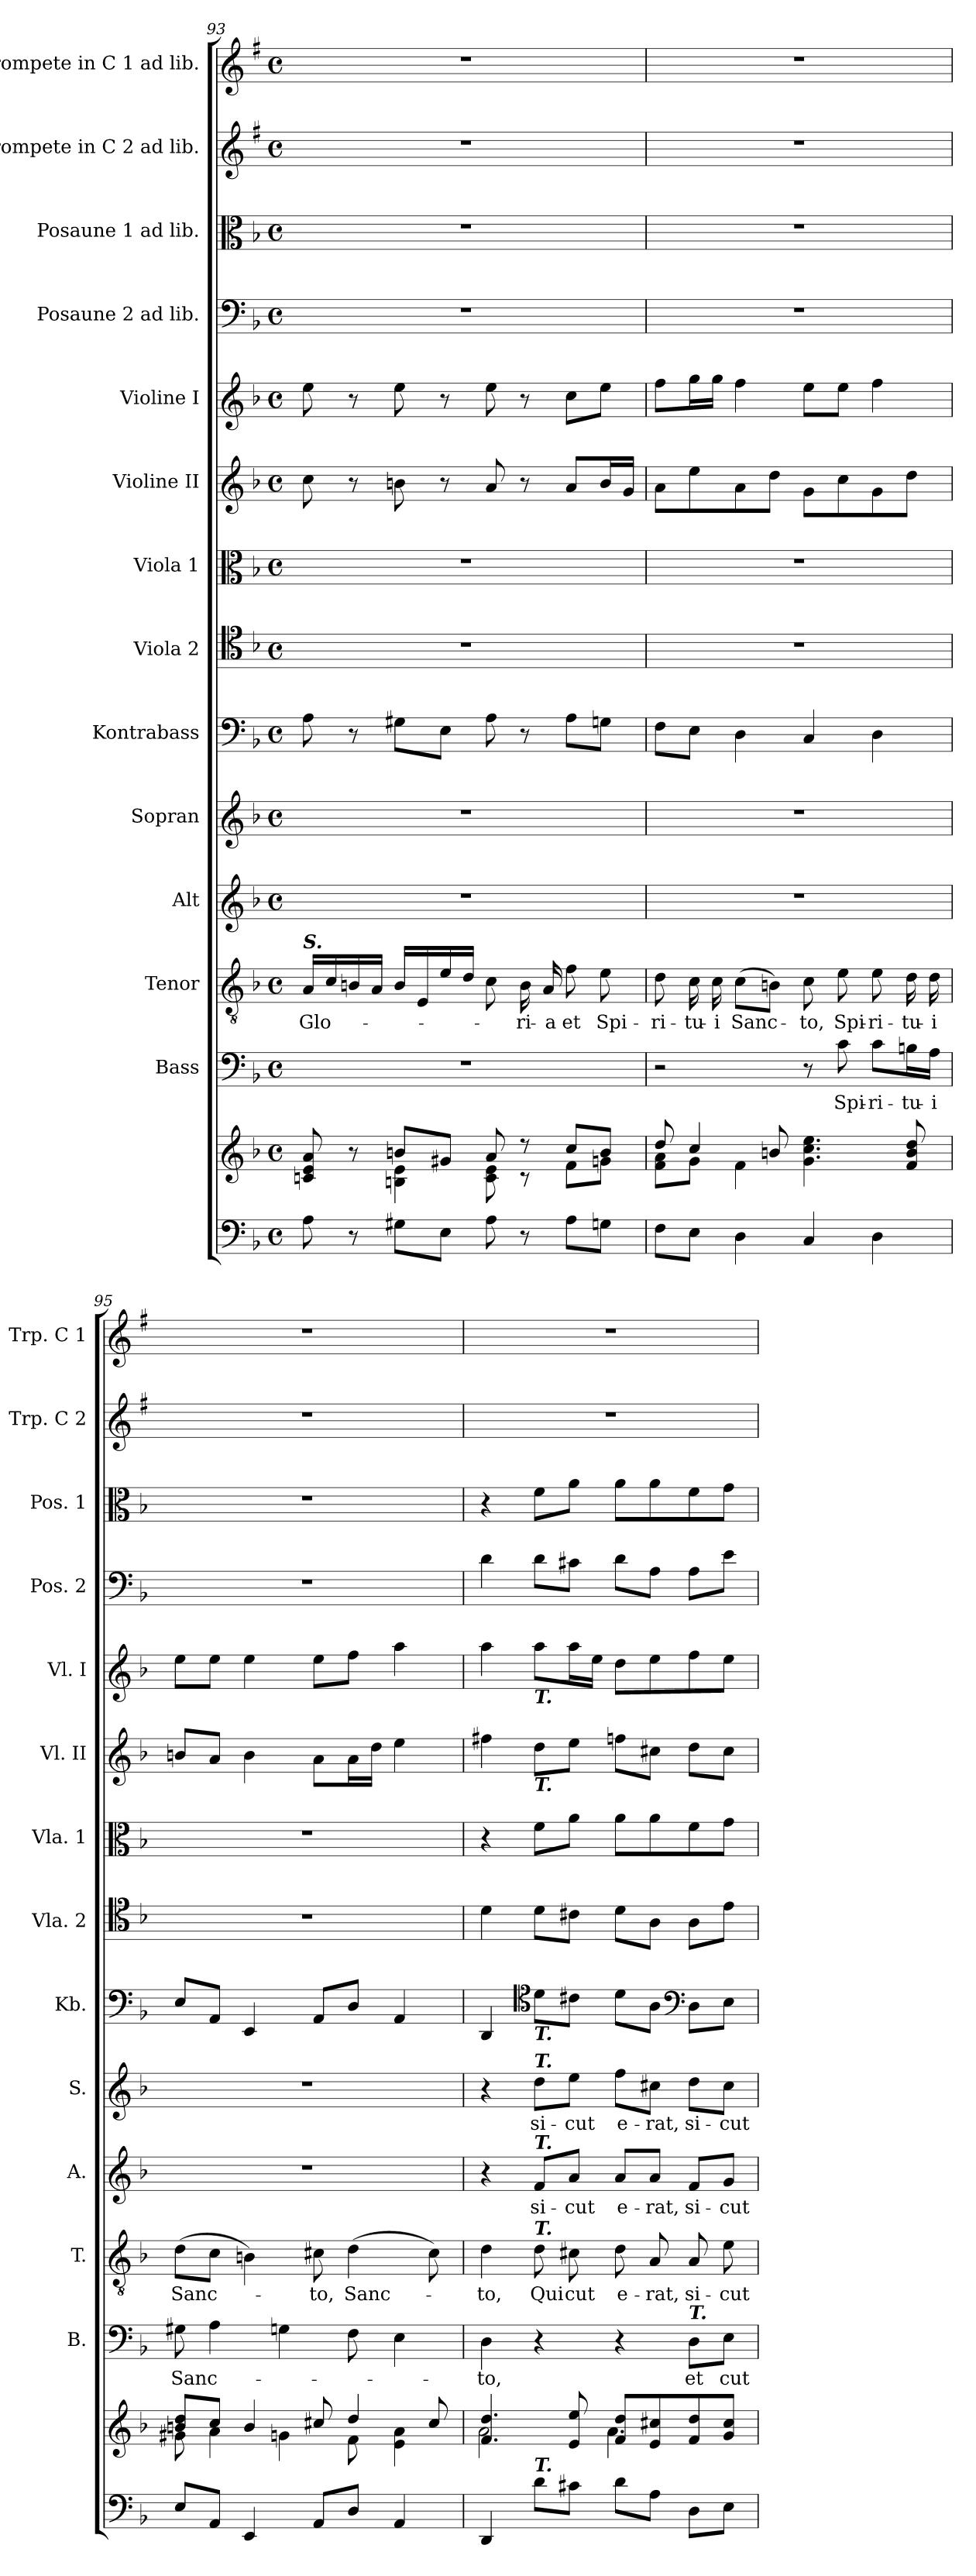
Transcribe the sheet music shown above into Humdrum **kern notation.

**kern	**kern	**kern	**text	**kern	**text	**kern	**text	**kern	**text	**kern	**kern	**kern	**kern	**kern	**kern	**kern	**kern	**kern
*part14	*part14	*part13	*part13	*part12	*part12	*part11	*part11	*part10	*part10	*part9	*part8	*part7	*part6	*part5	*part4	*part3	*part2	*part1
*staff15	*staff14	*staff13	*staff13	*staff12	*staff12	*staff11	*staff11	*staff10	*staff10	*staff9	*staff8	*staff7	*staff6	*staff5	*staff4	*staff3	*staff2	*staff1
*	*	*I"Bass	*	*I"Tenor	*	*I"Alt	*	*I"Sopran	*	*I"Kontrabass	*I"Viola 2	*I"Viola 1	*I"Violine II	*I"Violine I	*I"Posaune 2 ad lib.	*I"Posaune 1 ad lib.	*I"Trompete in C 2 ad lib.	*I"Trompete in C 1 ad lib.
*	*	*I'B.	*	*I'T.	*	*I'A.	*	*I'S.	*	*I'Kb.	*I'Vla. 2	*I'Vla. 1	*I'Vl. II	*I'Vl. I	*I'Pos. 2	*I'Pos. 1	*I'Trp. C 2	*I'Trp. C 1
*clefF4	*clefG2	*clefF4	*	*clefGv2	*	*clefG2	*	*clefG2	*	*clefF4	*clefC4	*clefC3	*clefG2	*clefG2	*clefF4	*clefC3	*clefG2	*clefG2
*	*	*	*	*	*	*	*	*	*	*ITrd7c12	*	*	*	*	*	*	*ITrd1c2	*ITrd1c2
*k[b-]	*k[b-]	*k[b-]	*	*k[b-]	*	*k[b-]	*	*k[b-]	*	*k[b-]	*k[b-]	*k[b-]	*k[b-]	*k[b-]	*k[b-]	*k[b-]	*k[b-]	*k[b-]
*F:	*F:	*F:	*	*F:	*	*F:	*	*F:	*	*F:	*F:	*F:	*F:	*F:	*F:	*F:	*F:	*F:
*M4/4	*M4/4	*M4/4	*	*M4/4	*	*M4/4	*	*M4/4	*	*M4/4	*M4/4	*M4/4	*M4/4	*M4/4	*M4/4	*M4/4	*M4/4	*M4/4
*met(c)	*met(c)	*met(c)	*	*met(c)	*	*met(c)	*	*met(c)	*	*met(c)	*met(c)	*met(c)	*met(c)	*met(c)	*met(c)	*met(c)	*met(c)	*met(c)
=93	=93	=93	=93	=93	=93	=93	=93	=93	=93	=93	=93	=93	=93	=93	=93	=93	=93	=93
*	*^	*	*	*	*	*	*	*	*	*	*	*	*	*	*	*	*	*
!	!	!	!	!	!LO:TX:a:Bi:t=S.	!	!	!	!	!	!	!	!	!	!	!	!	!	!
!	!	!	!	!	!	!LO:LY:b	!	!	!	!	!	!	!	!	!	!	!	!	!
8A\	8cn/ 8e/ 8a/	4ryy	1r	.	16A/LL	Glo-	1r	.	1r	.	8AA\	1r	1r	8cc\	8ee\	1r	1r	1r	1r
.	.	.	.	.	16c/	.	.	.	.	.	.	.	.	.	.	.	.	.	.
8r	8r	.	.	.	16Bn/	.	.	.	.	.	8r	.	.	8r	8r	.	.	.	.
.	.	.	.	.	16A/JJ	.	.	.	.	.	.	.	.	.	.	.	.	.	.
8G#X\L	8bn/L	4Bn\ 4e\	.	.	16B/LL	.	.	.	.	.	8GG#X\L	.	.	8bn\	8ee\	.	.	.	.
.	.	.	.	.	16E/	.	.	.	.	.	.	.	.	.	.	.	.	.	.
8E\J	8g#X/J	.	.	.	16e/	.	.	.	.	.	8EE\J	.	.	8r	8r	.	.	.	.
.	.	.	.	.	16d/JJ	.	.	.	.	.	.	.	.	.	.	.	.	.	.
8A\	8a/	8c\ 8e\	.	.	8c\	.	.	.	.	.	8AA\	.	.	8a/	8ee\	.	.	.	.
!	!	!	!	!	!	!LO:LY:b	!	!	!	!	!	!	!	!	!	!	!	!	!
8r	8r	8r	.	.	16B\	-ri-	.	.	.	.	8r	.	.	8r	8r	.	.	.	.
!	!	!	!	!	!	!LO:LY:b	!	!	!	!	!	!	!	!	!	!	!	!	!
.	.	.	.	.	16A/	-a	.	.	.	.	.	.	.	.	.	.	.	.	.
!	!	!	!	!	!	!LO:LY:b	!	!	!	!	!	!	!	!	!	!	!	!	!
8A\L	8cc/L	8f\L	.	.	8f\	et	.	.	.	.	8AA\L	.	.	8a/L	8cc\L	.	.	.	.
!	!	!	!	!	!	!LO:LY:b	!	!	!	!	!	!	!	!	!	!	!	!	!
8Gn\J	8b/J	8g\J	.	.	8e\	Spi-	.	.	.	.	8GGn\J	.	.	16b/L	8ee\J	.	.	.	.
.	.	.	.	.	.	.	.	.	.	.	.	.	.	16g/JJ	.	.	.	.	.
=94	=94	=94	=94	=94	=94	=94	=94	=94	=94	=94	=94	=94	=94	=94	=94	=94	=94	=94	=94
!	!	!	!	!	!	!LO:LY:b	!	!	!	!	!	!	!	!	!	!	!	!	!
8F\L	8dd/	8f\ 8a\L	2r	.	8d\	-ri-	1r	.	1r	.	8FF\L	1r	1r	8a\L	8ff\L	1r	1r	1r	1r
!	!	!	!	!	!	!LO:LY:b	!	!	!	!	!	!	!	!	!	!	!	!	!
8E\J	4cc/	8g\J	.	.	16c\	-tu-	.	.	.	.	8EE\J	.	.	8ee\	16gg\L	.	.	.	.
!	!	!	!	!	!	!LO:LY:b	!	!	!	!	!	!	!	!	!	!	!	!	!
.	.	.	.	.	16c\	-i	.	.	.	.	.	.	.	.	16gg\JJ	.	.	.	.
!	!	!	!	!	!	!LO:LY:b	!	!	!	!	!	!	!	!	!	!	!	!	!
4D\	.	4f\	.	.	(>8c\L	Sanc-	.	.	.	.	4DD\	.	.	8a\	4ff\	.	.	.	.
.	8bn/	.	.	.	8Bn\J)	.	.	.	.	.	.	.	.	8dd\J	.	.	.	.	.
!	!	!	!	!	!	!LO:LY:b	!	!	!	!	!	!	!	!	!	!	!	!	!
4C/	4.g\ 4.cc\ 4.ee\	2ryy	8r	.	8c\	-to,	.	.	.	.	4CC/	.	.	8g\L	8ee\L	.	.	.	.
!	!	!	!	!LO:LY:b	!	!LO:LY:b	!	!	!	!	!	!	!	!	!	!	!	!	!
.	.	.	8c\	Spi-	8e\	Spi-	.	.	.	.	.	.	.	8cc\	8ee\J	.	.	.	.
!	!	!	!	!LO:LY:b	!	!LO:LY:b	!	!	!	!	!	!	!	!	!	!	!	!	!
4D\	.	.	8c\L	-ri-	8e\	-ri-	.	.	.	.	4DD\	.	.	8g\	4ff\	.	.	.	.
!	!	!	!	!LO:LY:b	!	!LO:LY:b	!	!	!	!	!	!	!	!	!	!	!	!	!
.	8f/ 8b/ 8dd/	.	16Bn\L	-tu-	16d\	-tu-	.	.	.	.	.	.	.	8dd\J	.	.	.	.	.
!	!	!	!	!LO:LY:b	!	!LO:LY:b	!	!	!	!	!	!	!	!	!	!	!	!	!
.	.	.	16A\JJ	-i	16d\	-i	.	.	.	.	.	.	.	.	.	.	.	.	.
=95	=95	=95	=95	=95	=95	=95	=95	=95	=95	=95	=95	=95	=95	=95	=95	=95	=95	=95	=95
!	!	!	!	!LO:LY:b	!	!LO:LY:b	!	!	!	!	!	!	!	!	!	!	!	!	!
8E/L	8bn/ 8dd/L	8g#X\	8G#X\	Sanc-	(>8d\L	Sanc-	1r	.	1r	.	8EE/L	1r	1r	8bn/L	8ee\L	1r	1r	1r	1r
8AA/J	8cc/J	4a\	4A\	.	8c\J	.	.	.	.	.	8AAA/J	.	.	8a/J	8ee\J	.	.	.	.
4EE/	4b/	.	.	.	4Bn\)	.	.	.	.	.	4EEE/	.	.	4b\	4ee\	.	.	.	.
.	.	4gn\	4Gn\	.	.	.	.	.	.	.	.	.	.	.	.	.	.	.	.
!	!	!	!	!	!	!LO:LY:b	!	!	!	!	!	!	!	!	!	!	!	!	!
8AA/L	8cc#X/	.	.	.	8c#X\	-to,	.	.	.	.	8AAA/L	.	.	8a\L	8ee\L	.	.	.	.
!	!	!	!	!	!	!LO:LY:b	!	!	!	!	!	!	!	!	!	!	!	!	!
8D/J	4dd/	8f\	8F\	.	(>4d\	Sanc-	.	.	.	.	8DD/J	.	.	16a\L	8ff\J	.	.	.	.
.	.	.	.	.	.	.	.	.	.	.	.	.	.	16dd\JJ	.	.	.	.	.
4AA/	.	4e\ 4a\	4E\	.	.	.	.	.	.	.	4AAA/	.	.	4ee\	4aa\	.	.	.	.
.	8cc#/	.	.	.	8c#\)	.	.	.	.	.	.	.	.	.	.	.	.	.	.
!!LO:PB:g=z
=96	=96	=96	=96	=96	=96	=96	=96	=96	=96	=96	=96	=96	=96	=96	=96	=96	=96	=96	=96
!	!	!	!	!LO:LY:b	!	!LO:LY:b	!	!	!	!	!	!	!	!	!	!	!	!	!
4DD/	4.f/ 4.dd/	2a\	4D\	-to,	4d\	-to,	4r	.	4r	.	4DDD/	4d\	4r	4ff#X\	4aa\	4d\	4r	1r	1r
*	*	*	*	*	*	*	*	*	*	*	*clefC4	*	*	*	*	*	*	*	*
!	!	!	!	!	!	!	!	!	!	!	!	!	!	!	!LO:TX:b:Bi:t=T.	!	!	!	!
!	!	!	!	!	!	!	!	!	!	!	!	!	!	!LO:TX:b:Bi:t=T.	!	!	!	!	!
!	!	!	!	!	!	!	!	!	!	!	!LO:TX:b:Bi:t=T.	!	!	!	!	!	!	!	!
!	!	!	!	!	!	!	!	!	!LO:TX:a:Bi:t=T.	!	!	!	!	!	!	!	!	!	!
!	!	!	!	!	!	!	!LO:TX:a:Bi:t=T.	!	!	!	!	!	!	!	!	!	!	!	!
!	!	!	!	!	!LO:TX:a:Bi:t=T.	!	!	!	!	!	!	!	!	!	!	!	!	!	!
!LO:TX:a:Bi:t=T.	!	!	!	!	!	!	!	!	!	!	!	!	!	!	!	!	!	!	!
!	!	!	!	!	!	!LO:LY:b	!	!LO:LY:b	!	!LO:LY:b	!	!	!	!	!	!	!	!	!
8d\L	.	.	4r	.	8d\	Qui	8f/L	si-	8dd\L	si-	8D\L	8d\L	8f\L	8dd\L	8aa\L	8d\L	8f\L	.	.
!	!	!	!	!	!	!LO:LY:b	!	!LO:LY:b	!	!LO:LY:b	!	!	!	!	!	!	!	!	!
8c#X\J	8e/ 8ee/	.	.	.	8c#X\	cut	8a/J	-cut	8ee\J	-cut	8C#X\J	8c#X\J	8a\J	8ee\J	16aa\L	8c#X\J	8a\J	.	.
.	.	.	.	.	.	.	.	.	.	.	.	.	.	.	16ee\JJ	.	.	.	.
!	!	!	!	!	!	!LO:LY:b	!	!LO:LY:b	!	!LO:LY:b	!	!	!	!	!	!	!	!	!
8d\L	8f/ 8dd/L	4.a\	4r	.	8d\	e-	8a/L	e-	8ff\L	e-	8D\L	8d\L	8a\L	8ffn\L	8dd\L	8d\L	8a\L	.	.
!	!	!	!	!	!	!LO:LY:b	!	!LO:LY:b	!	!LO:LY:b	!	!	!	!	!	!	!	!	!
8A\J	8e/ 8cc#X/	.	.	.	8A/	-rat,	8a/J	-rat,	8cc#X\J	-rat,	8AA\J	8A\J	8a\	8cc#X\J	8ee\	8A\J	8a\	.	.
*	*	*	*	*	*	*	*	*	*	*	*clefF4	*	*	*	*	*	*	*	*
!	!	!	!LO:TX:a:Bi:t=T.	!	!	!	!	!	!	!	!	!	!	!	!	!	!	!	!
!	!	!	!	!LO:LY:b	!	!LO:LY:b	!	!LO:LY:b	!	!LO:LY:b	!	!	!	!	!	!	!	!	!
8D\L	8f/ 8dd/	.	8D\L	et	8A/	si-	8f/L	si-	8dd\L	si-	8DD\L	8A\L	8f\	8dd\L	8ff\	8A\L	8f\	.	.
!	!	!	!	!LO:LY:b	!	!LO:LY:b	!	!LO:LY:b	!	!LO:LY:b	!	!	!	!	!	!	!	!	!
8E\J	8g/ 8cc#/J	8ryy	8E\J	cut	8e\	-cut	8g/J	-cut	8cc#\J	-cut	8EE\J	8e\J	8g\J	8cc#\J	8ee\J	8e\J	8g\J	.	.
*	*v	*v	*	*	*	*	*	*	*	*	*	*	*	*	*	*	*	*	*
=	=	=	=	=	=	=	=	=	=	=	=	=	=	=	=	=	=	=
*-	*-	*-	*-	*-	*-	*-	*-	*-	*-	*-	*-	*-	*-	*-	*-	*-	*-	*-
